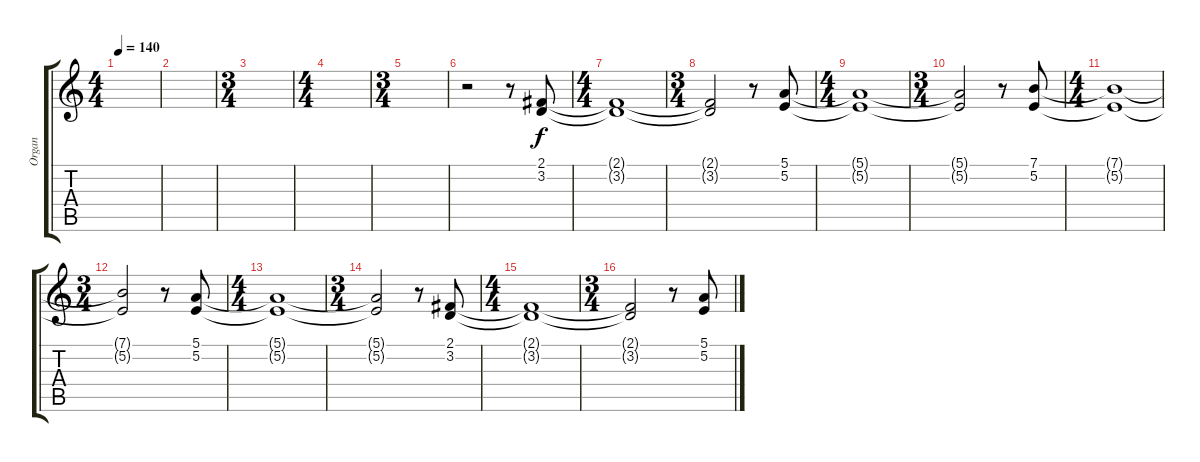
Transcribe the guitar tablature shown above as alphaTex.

\track ("Organ" "Organ") {instrument drawbarorgan}
\staff {score tabs}
\tuning (E4 B3 G3 D3 A2 E2) {hide}
\ts (4 4)
\tempo 140
\clef g2
\ks c
|
|
\ts (3 4)
|
\ts (4 4)
|
\ts (3 4)
|
r.2 r.8 (2.1 3.2).8 |
\ts (4 4)
(2.1{t} 3.2{t}).1 |
\ts (3 4)
(2.1{t} 3.2{t}).2 r.8 (5.1 5.2).8 |
\ts (4 4)
(5.1{t} 5.2{t}).1 |
\ts (3 4)
(5.1{t} 5.2{t}).2 r.8 (7.1 5.2).8 |
\ts (4 4)
(7.1{t} 5.2{t}).1 |
\ts (3 4)
(7.1{t} 5.2{t}).2 r.8 (5.1 5.2).8 |
\ts (4 4)
(5.1{t} 5.2{t}).1 |
\ts (3 4)
(5.1{t} 5.2{t}).2 r.8 (2.1 3.2).8 |
\ts (4 4)
(2.1{t} 3.2{t}).1 |
\ts (3 4)
(2.1{t} 3.2{t}).2 r.8 (5.1 5.2).8
